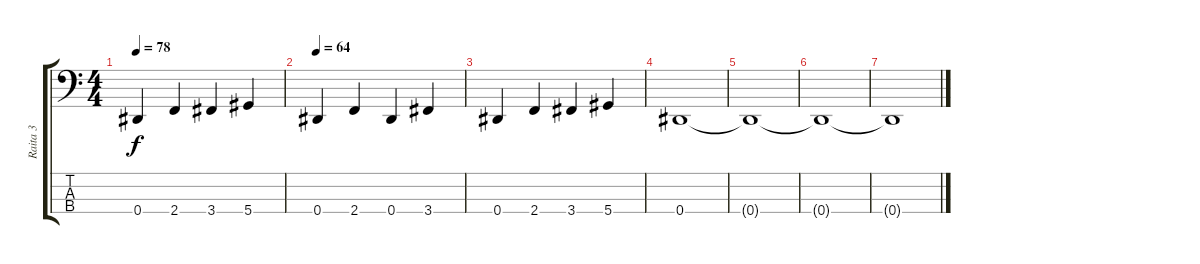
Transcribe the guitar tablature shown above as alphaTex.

\track ("Raita 3" "Raita 3") {instrument electricbasspick}
\staff {score tabs}
\tuning (Gb2 Db2 Ab1 Eb1) {hide}
\ts (4 4)
\tempo 78
\clef f4
\ks c
0.4.4{dy f} 2.4.4 3.4.4 5.4.4 |
\tempo 64
0.4.4 2.4.4 0.4.4 3.4.4 |
0.4.4 2.4.4 3.4.4 5.4.4 |
0.4.1 |
0.4{t}.1 |
0.4{t}.1 |
0.4{t}.1
